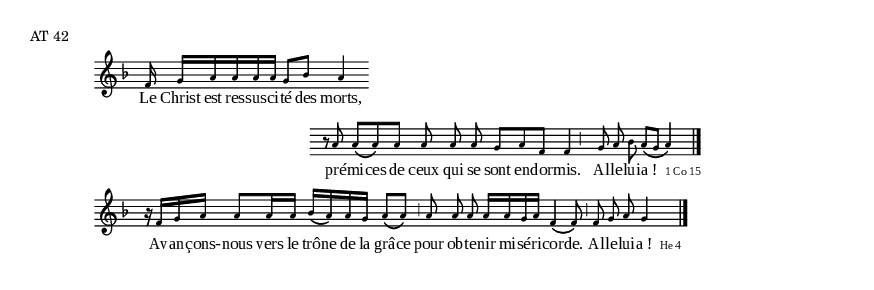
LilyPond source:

\version "2.14.0"
 \include "definitions.ly"
\markup {AT 42 }


\relative a' { 
	\new Staff {
		\cadenzaOn 		\key f \major
		\set Staff.instrumentName = \markup{ \center-column {  } }
		f16
		\times 2/5 { g[ a a a a] }
		g8[ bes]
		a4 
		\espace\indentLine
		r8 a8
		\times 2/3 { a[\( a\) a] }
		\times 2/3 { a a a }
		\times 2/3 { g[ a f] }
		f4
		\cesure\pespace 
		\times 2/3 { g8 a bes }
		a[\( g]
		a4\)
		\endBar
	}
	\addlyrics {
		 Le Christ est res -- sus -- ci -- té des morts, pré -- mi -- ces de ceux qui se sont en -- dor -- mis. "Al" -- le -- lui -- "a !" _ _
		\markup { \citation #"1 Co 15" }
	}
}
\relative a' { 
	\new Staff {
		\cadenzaOn 		\key f \major
		\set Staff.instrumentName = \markup{ \center-column {  } }
		r16 f[ g a]
		a8[ a16 a]
		bes[\( a\) a g]
		a8[\( a\)]
		\cesure
		\times 2/3 { a8 a a }
		a16[ a g a]
		f4\( f8\) \cesure
		\times 2/3 { f8 g a }
		g4
		\endBar
	}
	\addlyrics {
		 Av -- an -- çons- -- nous vers le trô -- ne de la grâ -- ce pour ob -- te -- nir mi -- sé -- ri -- cor -- de. "Al" -- le -- lui -- "a !"
		\markup { \citation #"He 4" }
	}
}
